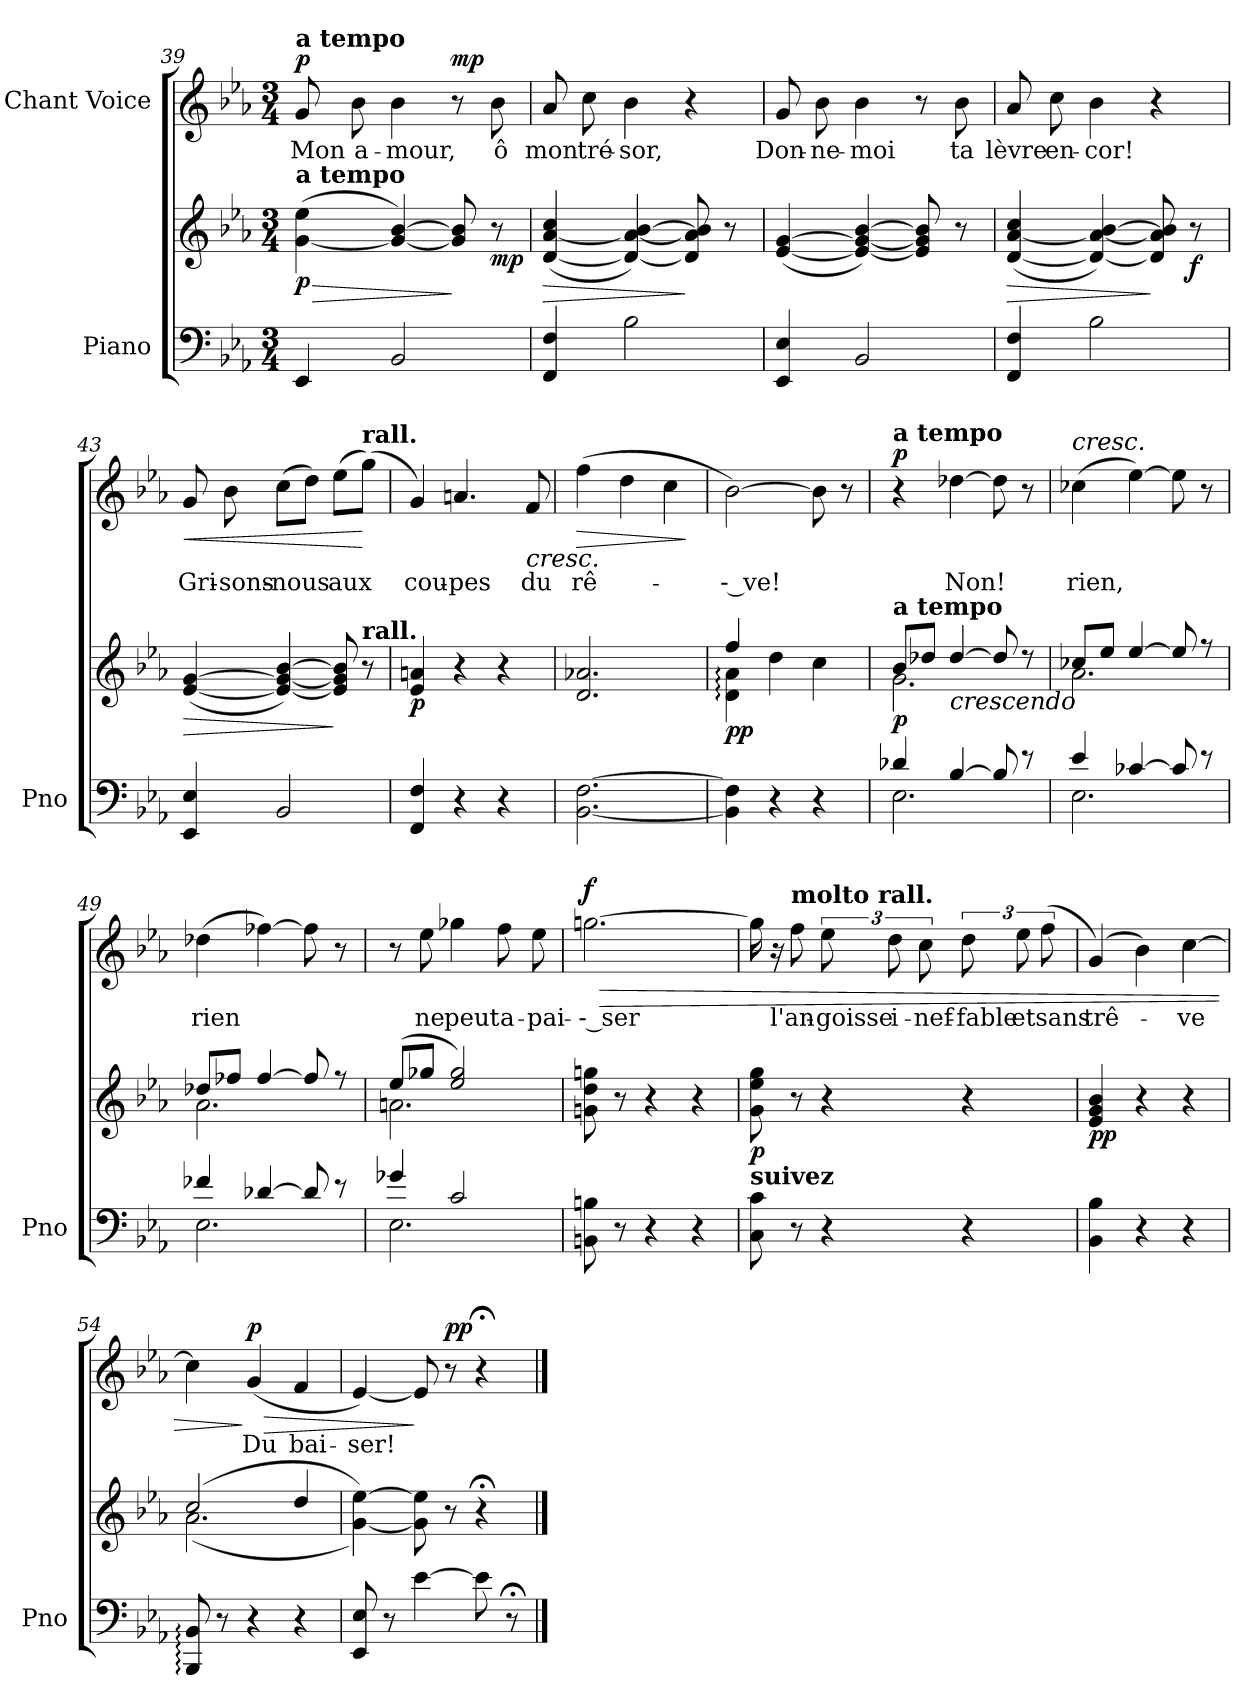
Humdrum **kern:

**kern	**kern	**dynam	**kern	**text	**dynam
*part2	*part2	*part2	*part1	*part1	*part1
*staff3	*staff2	*staff2/3	*staff1	*staff1	*staff1
*I"Piano	*	*	*I"Chant Voice	*	*
*I'Pno	*	*	*	*	*
*clefF4	*clefG2	*	*clefG2	*	*
*k[b-e-a-]	*k[b-e-a-]	*	*k[b-e-a-]	*	*
*M3/4	*M3/4	*	*M3/4	*	*
*MM148	*MM148	*	*MM148	*	*
=39	=39	=39	=39	=39	=39
!	!	!	!LO:TX:a:B:t=a tempo	!	!
!	!LO:TX:a:B:t=a tempo	!	!	!	!
!	!	!LO:HP:b	!	!LO:LY:b	!
!	!	!LO:DY:n=1:b	!	!	!LO:DY:a
4EE-/	(>[4g\ 4ee-\	> p	8g/	Mon	p
!	!	!	!	!LO:LY:b	!
.	.	.	8b-\	a-	.
!	!	!	!	!LO:LY:b	!
2BB-/	4g/_ [4b-/)	.	4b-\	-mour,	.
!	!	!	!	!	!LO:DY:a
.	8g/] 8b-/]	]	8r	.	mp
!	!	!LO:DY:n=2:b	!	!LO:LY:b	!
.	8r	mp	8b-\	ô	.
=40	=40	=40	=40	=40	=40
!	!	!LO:HP:b	!	!LO:LY:b	!
4FF/ 4F/	(>[4d/ [4a-/ 4cc/	>	8a-/	mon	.
!	!	!	!	!LO:LY:b	!
.	.	.	8cc\	tré-	.
!	!	!	!	!LO:LY:b	!
2B-\	4d/_ 4a-/_ [4b-/)	.	4b-\	-sor,	.
.	8d/] 8a-/] 8b-/]	]	4r	.	.
.	8r	.	.	.	.
=41	=41	=41	=41	=41	=41
!	!	!LO:DY:b	!	!LO:LY:b	!
!	!	!LO:DY:n=1:b	!	!	!LO:DY:a
!	!	!	!	!	!LO:DY:n=1:a
4EE-/ 4E-/	(>[4e-/ [4g/	other-dynamics f	8g/	Don-	other-dynamics f
!	!	!	!	!LO:LY:b	!
.	.	.	8b-\	-ne-	.
!	!	!	!	!LO:LY:b	!
2BB-/	4e-/_ 4g/_ [4b-/)	.	4b-\	-moi	.
.	8e-/] 8g/] 8b-/]	.	8r	.	.
!	!	!	!	!LO:LY:b	!
.	8r	.	8b-\	ta	.
!!LO:LB:g=z
=42	=42	=42	=42	=42	=42
!	!	!LO:HP:b	!	!LO:LY:b	!
4FF/ 4F/	(>[4d/ [4a-/ 4cc/	>	8a-/	lèvre	.
!	!	!	!	!LO:LY:b	!
.	.	.	8cc\	en-	.
!	!	!	!	!LO:LY:b	!
2B-\	4d/_ 4a-/_ [4b-/)	.	4b-\	-cor!	.
.	8d/] 8a-/] 8b-/]	]	4r	.	.
!	!	!LO:DY:b	!	!	!
.	8r	f	.	.	.
=43	=43	=43	=43	=43	=43
!	!	!LO:HP:b	!	!LO:LY:b	!LO:HP:b
4EE-/ 4E-/	(>[4e-/ [4g/	>	8g/	Gri-	<
!	!	!	!	!LO:LY:b	!
.	.	.	8b-\	-sons-	.
!	!	!	!	!LO:LY:b	!
2BB-/	4e-/_ 4g/_ [4b-/)	.	(>8cc\L	-nous	.
.	.	.	8dd\J)	.	.
!	!	!	!	!LO:LY:b	!
.	8e-/] 8g/] 8b-/]	]	(>8ee-\L	aux	.
*	*	*	*MM142	*	*
!	!	!	!LO:TX:a:B:t=rall.	!	!
!	!LO:TX:a:B:t=rall.	!	!	!	!
.	8r	.	(>8gg\J)	.	[
=44	=44	=44	=44	=44	=44
!	!	!LO:DY:b	!	!LO:LY:b	!
4FF/ 4F/	4e-/ 4an/	p	4g/)	cou-	.
*	*	*	*MM139	*	*
!	!	!	!	!LO:LY:b	!
4r	4r	.	4.an/	-pes	.
4r	4r	.	.	.	.
!	!	!	!	!LO:LY:b	!LO:HP:b
.	.	.	8f/	du	<
=45	=45	=45	=45	=45	=45
*	*	*	*MM136	*	*
!	!	!	!	!LO:LY:b	!LO:HP:b
[2.BB-\ [2.F\	2.d/ 2.a-X/	.	(>4ff\	rê-	>
.	.	.	4dd\	.	[
.	.	.	4cc\	.	.
.	.	.	.	.	]
!!LO:LB:g=z
=46	=46	=46	=46	=46	=46
*	*^	*	*	*	*
!	!	!	!LO:DY:b	!	!LO:LY:b	!
4BB-\] 4F\]	4ff/	4d\: 4a-\:	pp	[2b-\)	-- ve!	.
4r	4dd\	2ryy	.	.	.	.
4r	4cc\	.	.	8b-\]	.	.
.	.	.	.	8r	.	.
=47	=47	=47	=47	=47	=47	=47
*	*	*	*	*MM148	*	*
*^	*	*	*	*	*	*
!	!	!	!	!	!LO:TX:a:B:t=a tempo	!	!
!	!	!LO:TX:a:B:t=a tempo	!	!	!	!	!
!	!	!	!	!LO:DY:b	!	!	!LO:DY:a
4d-X/	2.E-\	8b-/L	2.g\	p	4r	.	p
.	.	8dd-X/J	.	.	.	.	.
!	!	!LO:TX:b:i:t=crescendo	!	!	!	!	!
!	!	!	!	!	!	!LO:LY:b	!
[4B-/	.	[4dd-/	.	.	[4dd-X\	Non!	.
8B-/]	.	8dd-/]	.	.	8dd-\]	.	.
8r	.	8r	.	.	8r	.	.
=48	=48	=48	=48	=48	=48	=48	=48
!	!	!	!	!	!LO:TX:a:i:t=cresc.	!	!
!	!	!	!	!	!	!LO:LY:b	!
4e-/	2.E-\	8cc-X/L	2.a-\	.	(>4cc-X\	rien,	.
.	.	8ee-/J	.	.	.	.	.
[4c-X/	.	[4ee-/	.	.	[4ee-\)	.	.
8c-/]	.	8ee-/]	.	.	8ee-\]	.	.
8r	.	8r	.	.	8r	.	.
=49	=49	=49	=49	=49	=49	=49	=49
!	!	!	!	!	!	!LO:LY:b	!
4f-X/	2.E-\	8dd-X/L	2.a-\	.	(>4dd-X\	rien	.
.	.	8ff-X/J	.	.	.	.	.
[4d-X/	.	[4ff-/	.	.	[4ff-X\)	.	.
8d-/]	.	8ff-/]	.	.	8ff-\]	.	.
8r	.	8r	.	.	8r	.	.
=50	=50	=50	=50	=50	=50	=50	=50
4g-X/	2.E-\	(<8ee-/L	2.an\	.	8r	.	.
!	!	!	!	!	!	!LO:LY:b	!LO:DY:a
!	!	!	!	!	!	!	!LO:DY:n=1:a
.	.	8gg-X/J	.	.	8ee-\	ne	other-dynamics f
!	!	!	!	!	!	!LO:LY:b	!
2c/	.	2ee-/ 2gg-/)	.	.	4gg-X\	peut	.
!	!	!	!	!	!	!LO:LY:b	!
.	.	.	.	.	8ff\	a-	.
!	!	!	!	!	!	!LO:LY:b	!
.	.	.	.	.	8ee-\	-pai-	.
*v	*v	*	*	*	*	*	*
*	*v	*v	*	*	*	*
!!LO:LB:g=z
=51	=51	=51	=51	=51	=51
!	!	!	!	!LO:LY:b	!LO:HP:b
!	!	!	!	!	!LO:DY:n=1:a
8BBn\ 8Bn\	8gn\ 8dd\ 8ggn\	.	[2.ggn\	-- ser	> f
8r	8r	.	.	.	.
4r	4r	.	.	.	.
4r	4r	.	.	.	.
=52	=52	=52	=52	=52	=52
!LO:TX:a:B:t=suivez	!	!	!	!	!
!	!	!LO:DY:b	!	!	!
8C\ 8c\	8g\ 8ee-\ 8gg\	p	16gg\]	.	.
.	.	.	16r	.	.
*	*	*	*MM125	*	*
!	!	!	!LO:TX:a:B:t=molto rall.	!	!
!	!	!	!	!LO:LY:b	!
8r	8r	.	8ff\	l'an-	.
!	!	!	!	!LO:LY:b	!
4r	4r	.	12ee-\	-goisse	.
!	!	!	!	!LO:LY:b	!
.	.	.	12dd\	i-	.
*	*	*	*MM118	*	*
!	!	!	!	!LO:LY:b	!
.	.	.	12cc\	-nef-	.
!	!	!	!	!LO:LY:b	!
4r	4r	.	12dd\	-fable	.
!	!	!	!	!LO:LY:b	!
.	.	.	12ee-\	et	.
*	*	*	*MM110	*	*
!	!	!	!	!LO:LY:b	!
.	.	.	(>12ff\	sans	.
=53	=53	=53	=53	=53	=53
!	!	!LO:DY:b	!	!LO:LY:b	!
4BB-\ 4B-\	4e-/ 4g/ 4b-/	pp	(>4g/)	trê-	.
*	*	*	*MM100	*	*
4r	4r	.	4b-\)	.	.
!	!	!	!	!LO:LY:b	!
4r	4r	.	[4cc\	-ve	.
=54	=54	=54	=54	=54	=54
*	*	*	*MM90	*	*
*	*^	*	*	*	*
8BBB-/: 8BB-/:	(>2cc/	(<2.a-\	.	4cc\]	.	.
8r	.	.	.	.	.	.
*	*	*	*	*MM80	*	*
!	!	!	!	!	!LO:LY:b	!LO:HP:n=1:b
!	!	!	!	!	!	!LO:DY:n=1:a
4r	.	.	.	(<4g/	Du	] > p
!	!	!	!	!	!LO:LY:b	!
4r	4dd/	.	.	4f/	bai-	.
*	*v	*v	*	*	*	*
=55	=55	=55	=55	=55	=55
*	*	*	*MM70	*	*
!	!	!	!	!LO:LY:b	!
8EE-/ 8E-/	[4g\ [4ee-\))	.	[4e-/)	-ser!	.
8r	.	.	.	.	.
[4e-\	8g\] 8ee-\]	.	8e-/]	.	]
!	!	!	!	!	!LO:DY:a
.	8r	.	8r	.	pp
8e-\]	4r;<	.	4r;<	.	.
8r;<	.	.	.	.	.
==	==	==	==	==	==
*-	*-	*-	*-	*-	*-
